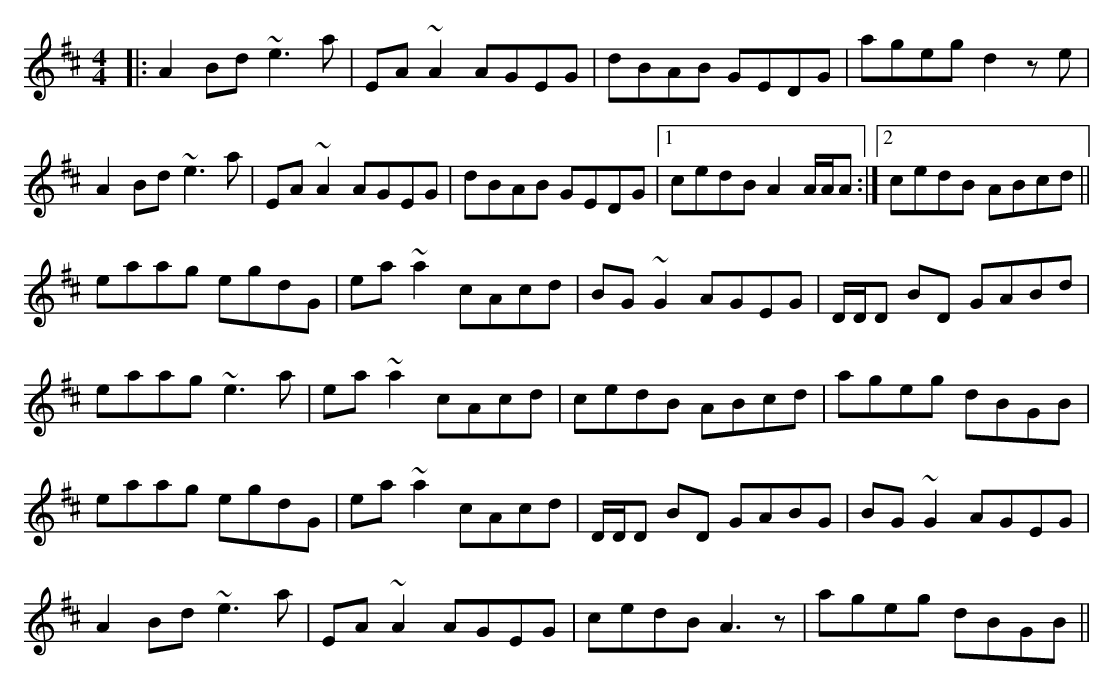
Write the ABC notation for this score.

X:1
M:4/4
K:D
|:A2 Bd ~e3 a|EA ~A2 AGEG|dBAB GEDG|ageg d2 z e|
A2 Bd ~e3 a|EA ~A2 AGEG|dBAB GEDG|1 cedB A2 A/A/A:|2 cedB ABcd||
eaag egdG|ea ~a2 cAcd|BG ~G2 AGEG|D/D/D BD GABd|
eaag ~e3 a|ea ~a2 cAcd|cedB ABcd|ageg dBGB|
eaag egdG|ea ~a2 cAcd|D/D/D BD GABG|BG ~G2 AGEG|
A2 Bd ~e3 a|EA ~A2 AGEG|cedB A3 z|ageg dBGB||
